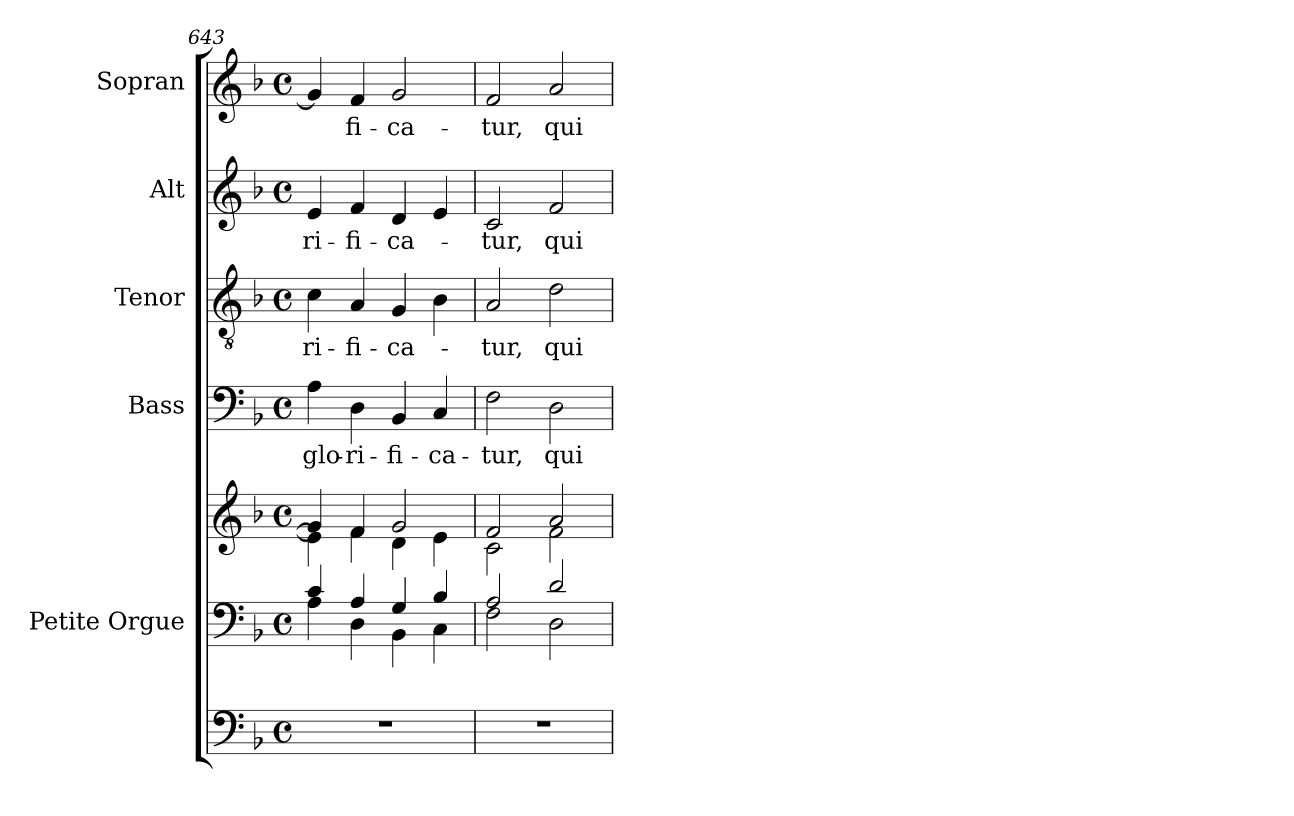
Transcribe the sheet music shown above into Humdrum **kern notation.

**kern	**kern	**kern	**kern	**text	**kern	**text	**kern	**text	**kern	**text
*part6	*part5	*part5	*part4	*part4	*part3	*part3	*part2	*part2	*part1	*part1
*staff7	*staff6	*staff5	*staff4	*staff4	*staff3	*staff3	*staff2	*staff2	*staff1	*staff1
*	*I"Petite Orgue	*	*I"Bass	*	*I"Tenor	*	*I"Alt	*	*I"Sopran	*
*	*I'Org. 1	*	*I'B.	*	*I'T.	*	*I'A.	*	*I'S.	*
*clefF4	*clefF4	*clefG2	*clefF4	*	*clefGv2	*	*clefG2	*	*clefG2	*
*k[b-]	*k[b-]	*k[b-]	*k[b-]	*	*k[b-]	*	*k[b-]	*	*k[b-]	*
*F:	*F:	*F:	*F:	*	*F:	*	*F:	*	*F:	*
*M4/4	*M4/4	*M4/4	*M4/4	*	*M4/4	*	*M4/4	*	*M4/4	*
*met(c)	*met(c)	*met(c)	*met(c)	*	*met(c)	*	*met(c)	*	*met(c)	*
=643	=643	=643	=643	=643	=643	=643	=643	=643	=643	=643
*	*^	*^	*	*	*	*	*	*	*	*
!	!	!	!	!	!	!LO:LY:b	!	!LO:LY:b	!	!LO:LY:b	!	!
1r	4c/	4A\	4g/]	4e\]	4A\	-glo-	4c\	-ri-	4e/	-ri-	4g/]	.
!	!	!	!	!	!	!LO:LY:b	!	!LO:LY:b	!	!LO:LY:b	!	!LO:LY:b
.	4A/	4D\	4f/	4f\	4D\	-ri-	4A/	-fi-	4f/	-fi-	4f/	-fi-
!	!	!	!	!	!	!LO:LY:b	!	!LO:LY:b	!	!LO:LY:b	!	!LO:LY:b
.	4G/	4BB-\	2g/	4d\	4BB-/	-fi-	4G/	-ca-	4d/	-ca-	2g/	-ca-
!	!	!	!	!	!	!LO:LY:b	!	!	!	!	!	!
.	4B-/	4C\	.	4e\	4C/	-ca-	4B-\	.	4e/	.	.	.
=644	=644	=644	=644	=644	=644	=644	=644	=644	=644	=644	=644	=644
!	!	!	!	!	!	!LO:LY:b	!	!LO:LY:b	!	!LO:LY:b	!	!LO:LY:b
1r	2A/	2F\	2f/	2c\	2F\	-tur,	2A/	-tur,	2c/	-tur,	2f/	-tur,
!	!	!	!	!	!	!LO:LY:b	!	!LO:LY:b	!	!LO:LY:b	!	!LO:LY:b
.	2d/	2D\	2a/	2f\	2D\	qui	2d\	qui	2f/	qui	2a/	qui
*	*v	*v	*	*	*	*	*	*	*	*	*	*
*	*	*v	*v	*	*	*	*	*	*	*	*
=	=	=	=	=	=	=	=	=	=	=
*-	*-	*-	*-	*-	*-	*-	*-	*-	*-	*-
